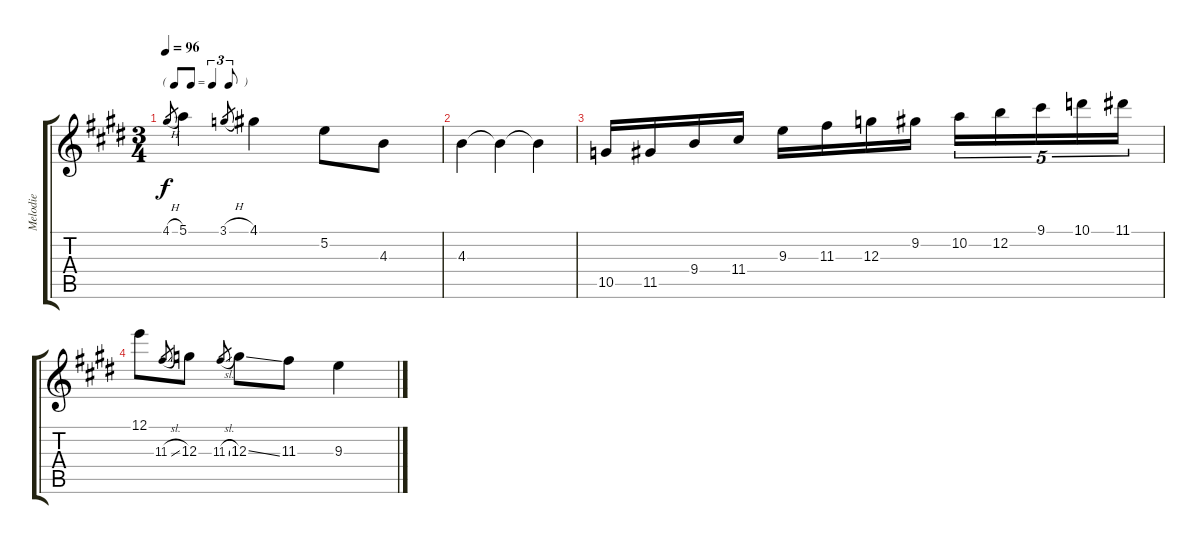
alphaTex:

\track ("Melodie" "Melodie") {instrument acousticguitarnylon}
\staff {score tabs}
\tuning (E4 B3 G3 D3 A2 E2) {hide}
\ts (3 4)
\tf triplet8th
\tempo 96
\clef g2
\ks e
4.1{h}.8{gr dy f} 5.1.4 3.1{h}.8{gr} 4.1.4 5.2.8 4.3.8 |
4.3.4 4.3{t}.4 4.3{t}.4 |
10.5.16 11.5.16 9.4.16 11.4.16 9.3.16 11.3.16 12.3.16 9.2.16 10.2.16{tu (5 4)} 12.2.16{tu (5 4)} 9.1.16{tu (5 4)} 10.1.16{tu (5 4)} 11.1.16{tu (5 4)} |
12.1.8 11.3{sl}.8{gr} 12.3.8 11.3{sl}.8{gr} 12.3{ss}.8 11.3.8 9.3.4
